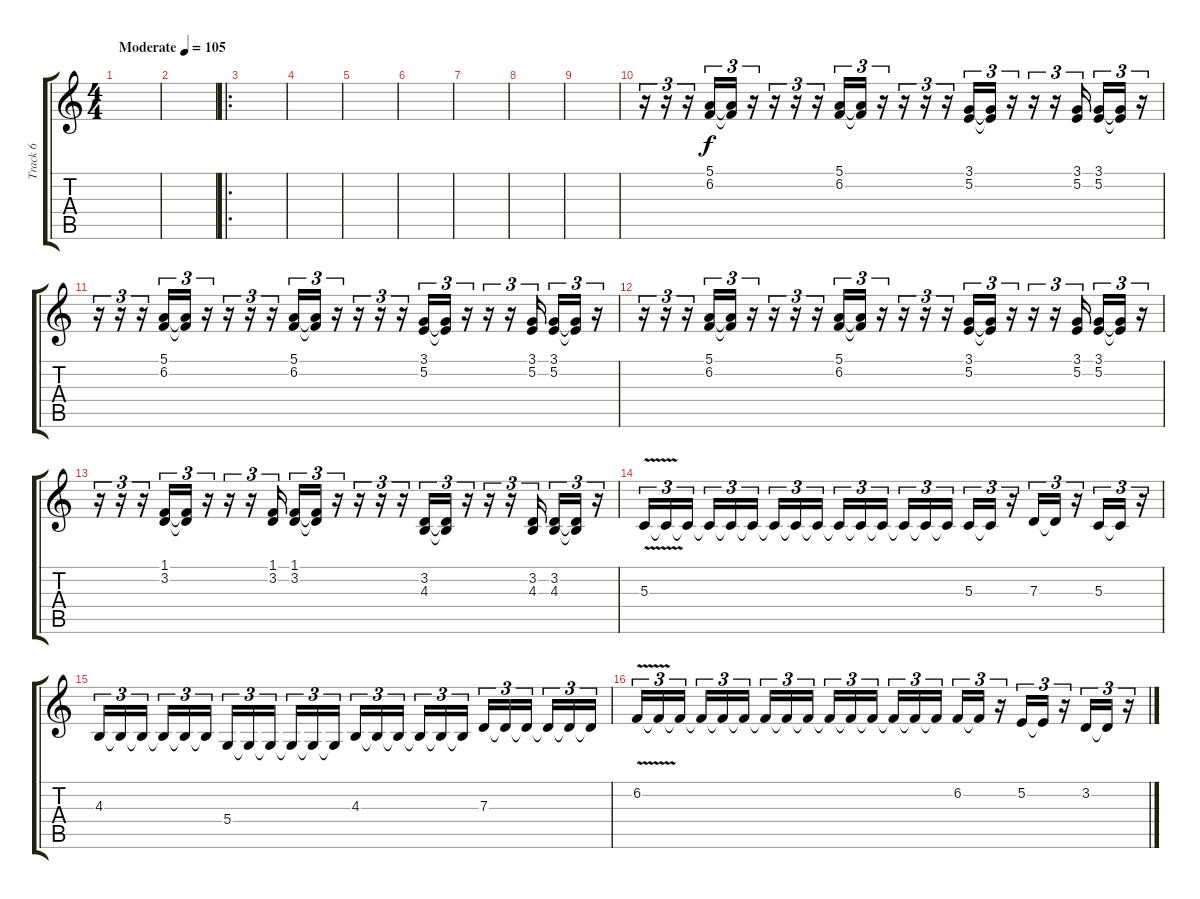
\track ("Track 6" "Track 6") {instrument stringensemble1}
\staff {score tabs}
\tuning (E4 B3 G3 D3 A2 E2) {hide}
\ts (4 4)
\tempo (105 "Moderate")
\clef g2
\ks c
|
|
\ro
|
|
|
|
|
|
|
r.16{tu (3 2)} r.16{tu (3 2)} r.16{tu (3 2)} (5.1 6.2).16{tu (3 2)} (5.1{t} 6.2{t}).16{tu (3 2)} r.16{tu (3 2)} r.16{tu (3 2)} r.16{tu (3 2)} r.16{tu (3 2)} (5.1 6.2).16{tu (3 2)} (5.1{t} 6.2{t}).16{tu (3 2)} r.16{tu (3 2)} r.16{tu (3 2)} r.16{tu (3 2)} r.16{tu (3 2)} (3.1 5.2).16{tu (3 2)} (3.1{t} 5.2{t}).16{tu (3 2)} r.16{tu (3 2)} r.16{tu (3 2)} r.16{tu (3 2)} (3.1 5.2).16{tu (3 2) beam splitsecondary} (3.1 5.2).16{tu (3 2)} (3.1{t} 5.2{t}).16{tu (3 2)} r.16{tu (3 2)} |
r.16{tu (3 2)} r.16{tu (3 2)} r.16{tu (3 2)} (5.1 6.2).16{tu (3 2)} (5.1{t} 6.2{t}).16{tu (3 2)} r.16{tu (3 2)} r.16{tu (3 2)} r.16{tu (3 2)} r.16{tu (3 2)} (5.1 6.2).16{tu (3 2)} (5.1{t} 6.2{t}).16{tu (3 2)} r.16{tu (3 2)} r.16{tu (3 2)} r.16{tu (3 2)} r.16{tu (3 2)} (3.1 5.2).16{tu (3 2)} (3.1{t} 5.2{t}).16{tu (3 2)} r.16{tu (3 2)} r.16{tu (3 2)} r.16{tu (3 2)} (3.1 5.2).16{tu (3 2) beam splitsecondary} (3.1 5.2).16{tu (3 2)} (3.1{t} 5.2{t}).16{tu (3 2)} r.16{tu (3 2)} |
r.16{tu (3 2)} r.16{tu (3 2)} r.16{tu (3 2)} (5.1 6.2).16{tu (3 2)} (5.1{t} 6.2{t}).16{tu (3 2)} r.16{tu (3 2)} r.16{tu (3 2)} r.16{tu (3 2)} r.16{tu (3 2)} (5.1 6.2).16{tu (3 2)} (5.1{t} 6.2{t}).16{tu (3 2)} r.16{tu (3 2)} r.16{tu (3 2)} r.16{tu (3 2)} r.16{tu (3 2)} (3.1 5.2).16{tu (3 2)} (3.1{t} 5.2{t}).16{tu (3 2)} r.16{tu (3 2)} r.16{tu (3 2)} r.16{tu (3 2)} (3.1 5.2).16{tu (3 2) beam splitsecondary} (3.1 5.2).16{tu (3 2)} (3.1{t} 5.2{t}).16{tu (3 2)} r.16{tu (3 2)} |
r.16{tu (3 2)} r.16{tu (3 2)} r.16{tu (3 2)} (1.1 3.2).16{tu (3 2)} (1.1{t} 3.2{t}).16{tu (3 2)} r.16{tu (3 2)} r.16{tu (3 2)} r.16{tu (3 2)} (1.1 3.2).16{tu (3 2) beam splitsecondary} (1.1 3.2).16{tu (3 2)} (1.1{t} 3.2{t}).16{tu (3 2)} r.16{tu (3 2)} r.16{tu (3 2)} r.16{tu (3 2)} r.16{tu (3 2)} (3.2 4.3).16{tu (3 2)} (3.2{t} 4.3{t}).16{tu (3 2)} r.16{tu (3 2)} r.16{tu (3 2)} r.16{tu (3 2)} (3.2 4.3).16{tu (3 2) beam splitsecondary} (3.2 4.3).16{tu (3 2)} (3.2{t} 4.3{t}).16{tu (3 2)} r.16{tu (3 2)} |
5.3{v}.16{tu (3 2)} 5.3{t}.16{tu (3 2)} 5.3{t}.16{tu (3 2) beam splitsecondary} 5.3{t}.16{tu (3 2)} 5.3{t}.16{tu (3 2)} 5.3{t}.16{tu (3 2)} 5.3{t}.16{tu (3 2)} 5.3{t}.16{tu (3 2)} 5.3{t}.16{tu (3 2) beam splitsecondary} 5.3{t}.16{tu (3 2)} 5.3{t}.16{tu (3 2)} 5.3{t}.16{tu (3 2)} 5.3{t}.16{tu (3 2)} 5.3{t}.16{tu (3 2)} 5.3{t}.16{tu (3 2) beam splitsecondary} 5.3.16{tu (3 2)} 5.3{t}.16{tu (3 2)} r.16{tu (3 2)} 7.3.16{tu (3 2)} 7.3{t}.16{tu (3 2)} r.16{tu (3 2)} 5.3.16{tu (3 2)} 5.3{t}.16{tu (3 2)} r.16{tu (3 2)} |
4.3.16{tu (3 2)} 4.3{t}.16{tu (3 2)} 4.3{t}.16{tu (3 2) beam splitsecondary} 4.3{t}.16{tu (3 2)} 4.3{t}.16{tu (3 2)} 4.3{t}.16{tu (3 2)} 5.4.16{tu (3 2)} 5.4{t}.16{tu (3 2)} 5.4{t}.16{tu (3 2) beam splitsecondary} 5.4{t}.16{tu (3 2)} 5.4{t}.16{tu (3 2)} 5.4{t}.16{tu (3 2)} 4.3.16{tu (3 2)} 4.3{t}.16{tu (3 2)} 4.3{t}.16{tu (3 2) beam splitsecondary} 4.3{t}.16{tu (3 2)} 4.3{t}.16{tu (3 2)} 4.3{t}.16{tu (3 2)} 7.3.16{tu (3 2)} 7.3{t}.16{tu (3 2)} 7.3{t}.16{tu (3 2) beam splitsecondary} 7.3{t}.16{tu (3 2)} 7.3{t}.16{tu (3 2)} 7.3{t}.16{tu (3 2)} |
6.2{v}.16{tu (3 2)} 6.2{t}.16{tu (3 2)} 6.2{t}.16{tu (3 2) beam splitsecondary} 6.2{t}.16{tu (3 2)} 6.2{t}.16{tu (3 2)} 6.2{t}.16{tu (3 2)} 6.2{t}.16{tu (3 2)} 6.2{t}.16{tu (3 2)} 6.2{t}.16{tu (3 2) beam splitsecondary} 6.2{t}.16{tu (3 2)} 6.2{t}.16{tu (3 2)} 6.2{t}.16{tu (3 2)} 6.2{t}.16{tu (3 2)} 6.2{t}.16{tu (3 2)} 6.2{t}.16{tu (3 2) beam splitsecondary} 6.2.16{tu (3 2)} 6.2{t}.16{tu (3 2)} r.16{tu (3 2)} 5.2.16{tu (3 2)} 5.2{t}.16{tu (3 2)} r.16{tu (3 2)} 3.2.16{tu (3 2)} 3.2{t}.16{tu (3 2)} r.16{tu (3 2)}
